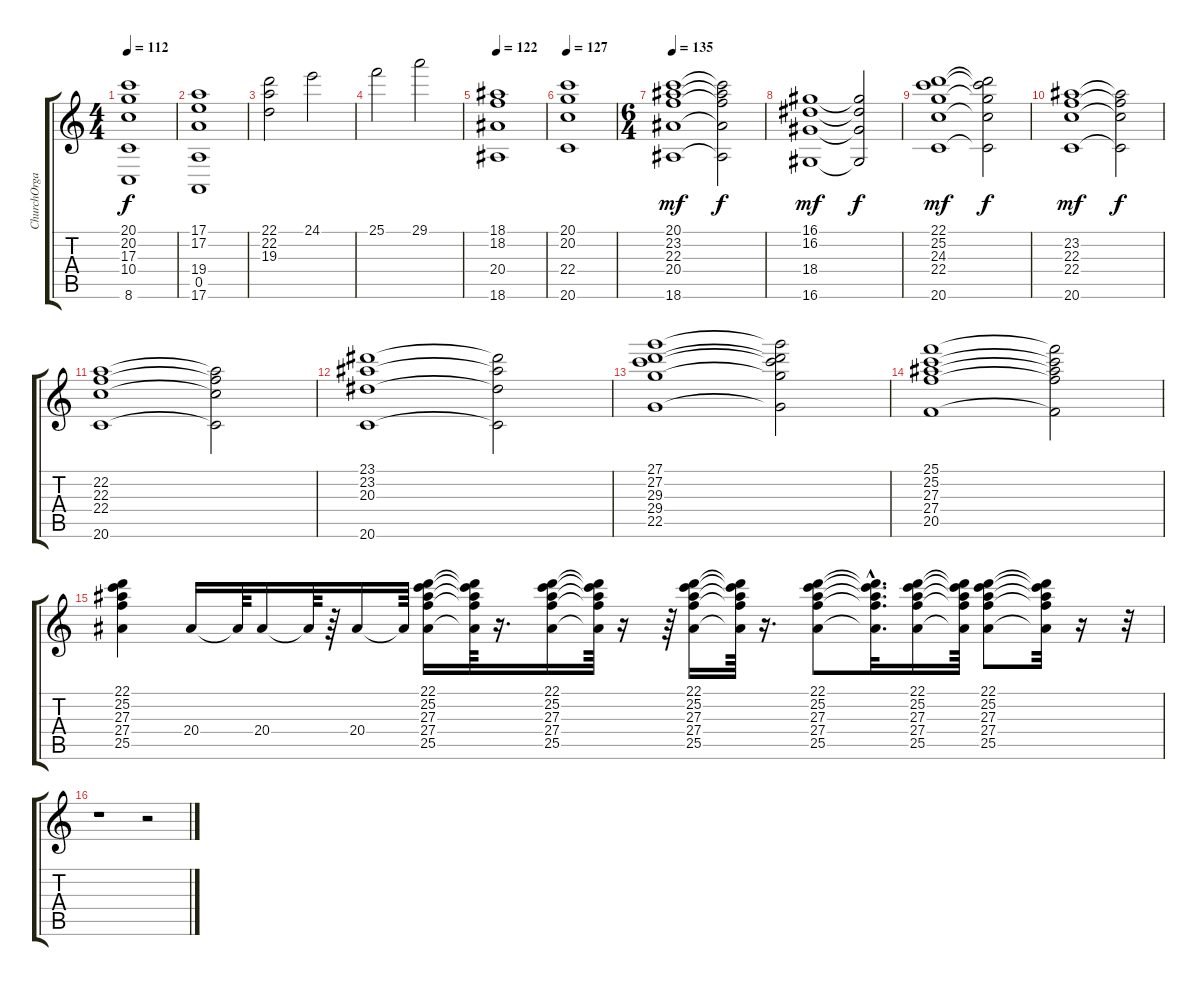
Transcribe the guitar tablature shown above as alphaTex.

\track ("ChurchOrgan" "ChurchOrga") {instrument churchorgan}
\staff {score tabs}
\tuning (E4 B3 G3 D3 A2 E2) {hide}
\ts (4 4)
\tempo 112
\clef g2
\ks c
(20.1 20.2 17.3 10.4 8.6).1{dy f} |
(17.1 17.2 19.4 0.5 17.6).1 |
(22.1 22.2 19.3).2 24.1.2 |
25.1.2 29.1.2 |
\tempo 122
(18.1 18.2 20.4 18.6).1 |
\tempo 127
(20.1 20.2 22.4 20.6).1 |
\ts (6 4)
\tempo 135
(20.1 23.2 22.3 20.4 18.6).1{dy mf} (20.1{t} 23.2{t} 22.3{t} 20.4{t} 18.6{t}).2{dy f} |
(16.1 16.2 18.4 16.6).1{dy mf} (16.1{t} 16.2{t} 18.4{t} 16.6{t}).2{dy f} |
(22.1 25.2 24.3 22.4 20.6).1{dy mf} (22.1{t} 25.2{t} 24.3{t} 22.4{t} 20.6{t}).2{dy f} |
(23.2 22.3 22.4 20.6).1{dy mf} (23.2{t} 22.3{t} 22.4{t} 20.6{t}).2{dy f} |
(22.2 22.3 22.4 20.6).1 (22.2{t} 22.3{t} 22.4{t} 20.6{t}).2 |
(23.1 23.2 20.3 20.6).1 (23.1{t} 23.2{t} 20.3{t} 20.6{t}).2 |
(27.1 27.2 29.3 29.4 22.5).1 (27.1{t} 27.2{t} 29.3{t} 29.4{t} 22.5{t}).2 |
(25.1 25.2 27.3 27.4 20.5).1 (25.1{t} 25.2{t} 27.3{t} 27.4{t} 20.5{t}).2 |
(22.1 25.2 27.3 27.4 25.5).4 20.4.16 20.4{t}.64 20.4.16 20.4{t}.64 r.64 20.4.16 20.4{t}.64 (22.1 25.2 27.3 27.4 25.5).16 (22.1{t} 25.2{t} 27.3{t} 27.4{t} 25.5{t}).64 r.16{d} (22.1 25.2 27.3 27.4 25.5).16 (22.1{t} 25.2{t} 27.3{t} 27.4{t} 25.5{t}).64 r.16 r.64 (22.1 25.2 27.3 27.4 25.5).16 (22.1{t} 25.2{t} 27.3{t} 27.4{t} 25.5{t}).64 r.16{d} (22.1 25.2 27.3 27.4 25.5).8 (22.1{hac t} 25.2{hac t} 27.3{hac t} 27.4{hac t} 25.5{hac t}).32{d} (22.1 25.2 27.3 27.4 25.5).16 (22.1{t} 25.2{t} 27.3{t} 27.4{t} 25.5{t}).64 (22.1 25.2 27.3 27.4 25.5).8 (22.1{t} 25.2{t} 27.3{t} 27.4{t} 25.5{t}).32 r.16 r.32 |
r.1 r.2
